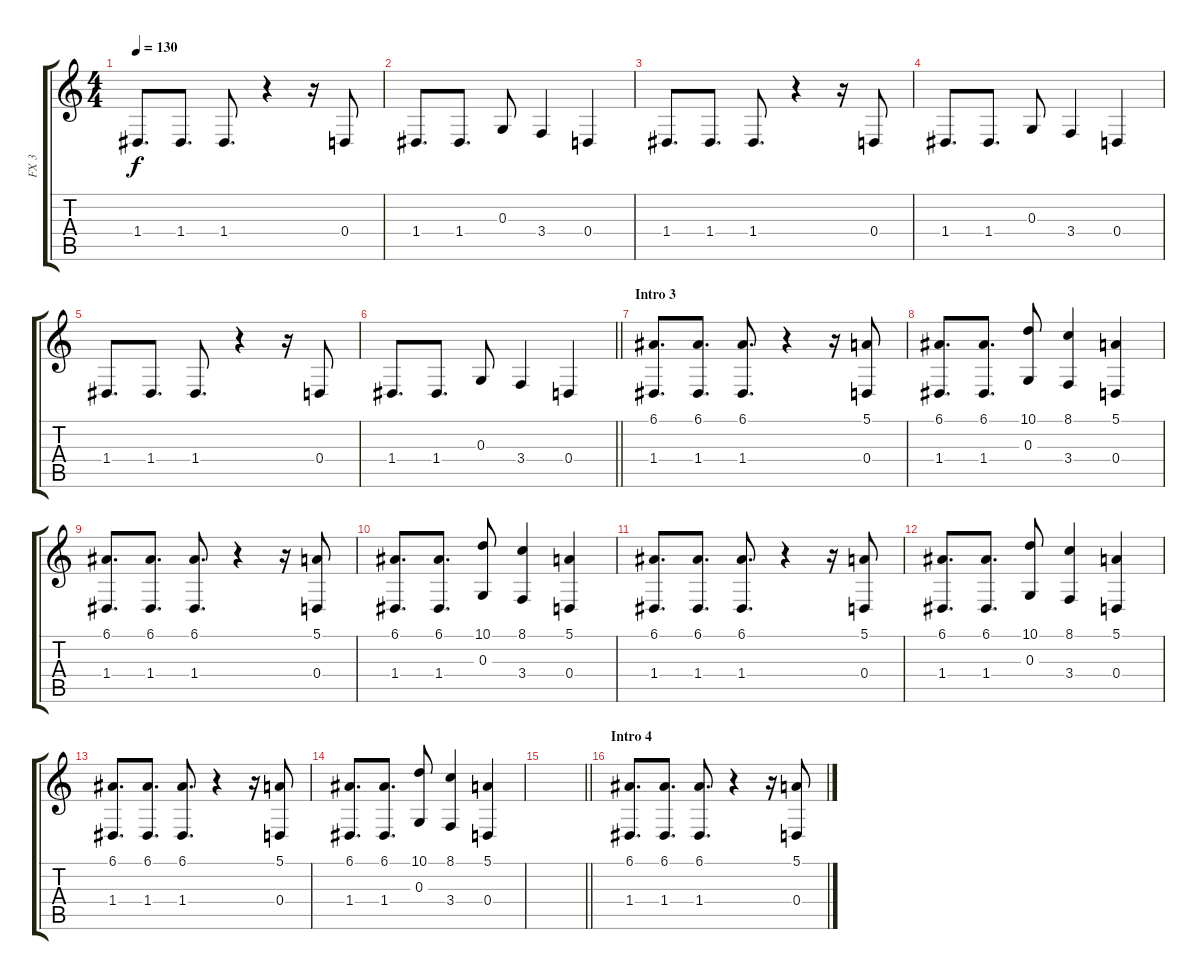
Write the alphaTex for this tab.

\track ("FX 3" "FX 3") {instrument lead1square}
\staff {score tabs}
\tuning (E4 B3 G3 D3 A2 E2) {hide}
\ts (4 4)
\tempo 130
\clef g2
\ks c
1.4.8{d dy f} 1.4.8{d} 1.4.8{d} r.4 r.16 0.4.8 |
1.4.8{d} 1.4.8{d} 0.3.8 3.4.4 0.4.4 |
1.4.8{d} 1.4.8{d} 1.4.8{d} r.4 r.16 0.4.8 |
1.4.8{d} 1.4.8{d} 0.3.8 3.4.4 0.4.4 |
1.4.8{d} 1.4.8{d} 1.4.8{d} r.4 r.16 0.4.8 |
\barLineRight lightlight
1.4.8{d} 1.4.8{d} 0.3.8 3.4.4 0.4.4 |
\section ("" "Intro 3")
(6.1 1.4).8{d} (6.1 1.4).8{d} (6.1 1.4).8{d} r.4 r.16 (5.1 0.4).8 |
(6.1 1.4).8{d} (6.1 1.4).8{d} (10.1 0.3).8 (8.1 3.4).4 (5.1 0.4).4 |
(6.1 1.4).8{d} (6.1 1.4).8{d} (6.1 1.4).8{d} r.4 r.16 (5.1 0.4).8 |
(6.1 1.4).8{d} (6.1 1.4).8{d} (10.1 0.3).8 (8.1 3.4).4 (5.1 0.4).4 |
(6.1 1.4).8{d} (6.1 1.4).8{d} (6.1 1.4).8{d} r.4 r.16 (5.1 0.4).8 |
(6.1 1.4).8{d} (6.1 1.4).8{d} (10.1 0.3).8 (8.1 3.4).4 (5.1 0.4).4 |
(6.1 1.4).8{d} (6.1 1.4).8{d} (6.1 1.4).8{d} r.4 r.16 (5.1 0.4).8 |
(6.1 1.4).8{d} (6.1 1.4).8{d} (10.1 0.3).8 (8.1 3.4).4 (5.1 0.4).4 |
\barLineRight lightlight
|
\section ("" "Intro 4")
(6.1 1.4).8{d} (6.1 1.4).8{d} (6.1 1.4).8{d} r.4 r.16 (5.1 0.4).8
